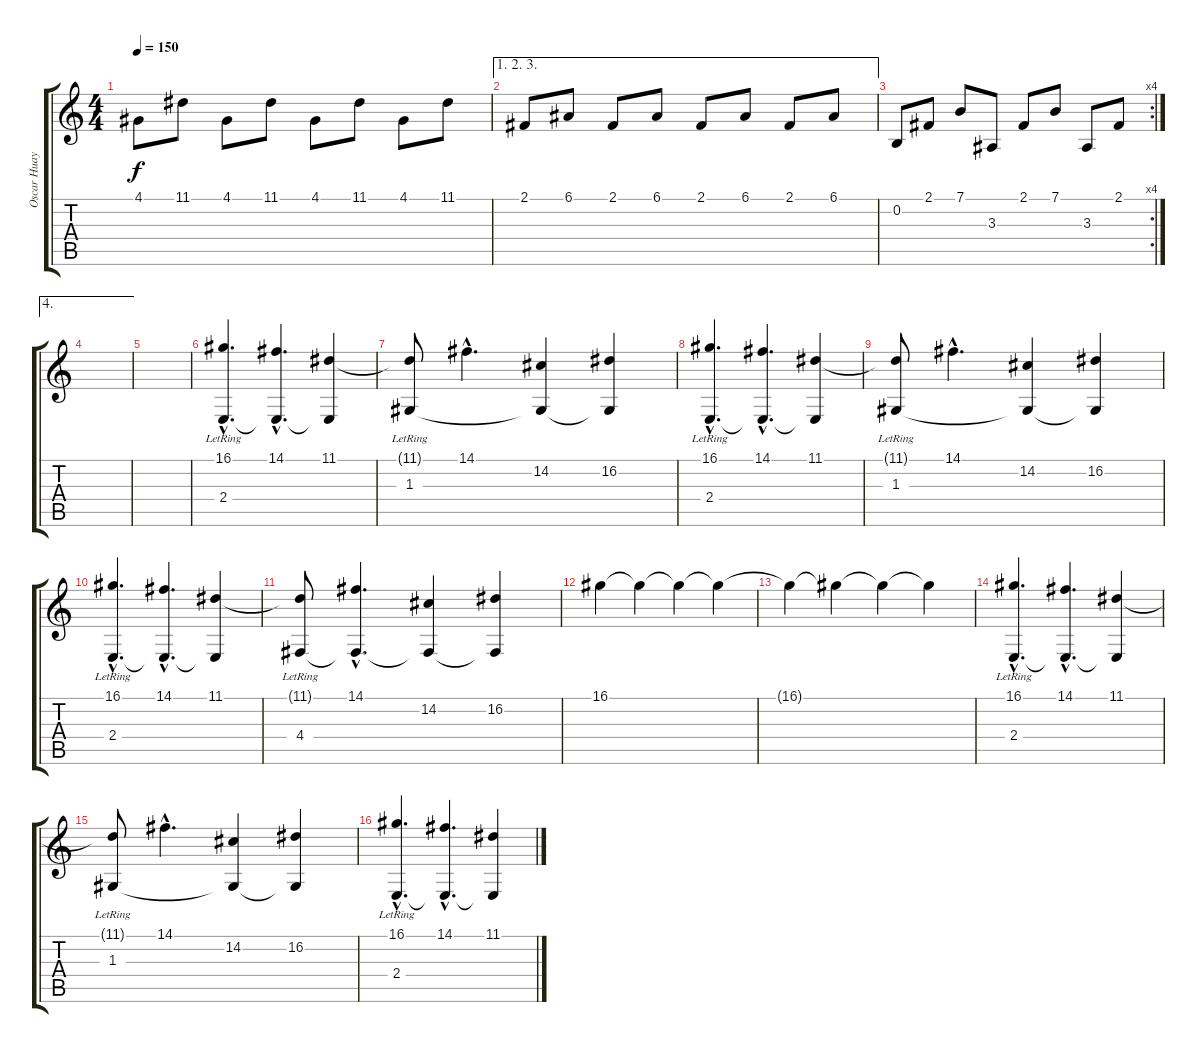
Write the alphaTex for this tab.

\track ("Oscar Huayon (piano)" "Oscar Huay") {instrument acousticgrandpiano}
\staff {score tabs}
\tuning (E4 B3 G3 D3 A2 E2) {hide}
\ts (4 4)
\tempo 150
\clef g2
\ks c
4.1.8{dy f} 11.1.8 4.1.8 11.1.8 4.1.8 11.1.8 4.1.8 11.1.8 |
\ae (1 2 3)
2.1.8 6.1.8 2.1.8 6.1.8 2.1.8 6.1.8 2.1.8 6.1.8 |
\rc 4
0.2.8 2.1.8 7.1.8 3.3.8 2.1.8 7.1.8 3.3.8 2.1.8 |
\ae 4
|
|
(16.1{hac} 2.4{hac lr}).4{d} (14.1{hac} 2.4{hac t}).4{d} (11.1 2.4{t}).4 |
(11.1{t} 1.3{lr}).8 14.1{hac}.4{d} (14.2 1.3{t}).4 (16.2 1.3{t}).4 |
(16.1{hac} 2.4{hac lr}).4{d} (14.1{hac} 2.4{hac t}).4{d} (11.1 2.4{t}).4 |
(11.1{t} 1.3{lr}).8 14.1{hac}.4{d} (14.2 1.3{t}).4 (16.2 1.3{t}).4 |
(16.1{hac} 2.4{hac lr}).4{d} (14.1{hac} 2.4{hac t}).4{d} (11.1 2.4{t}).4 |
(11.1{t} 4.4{lr}).8 (14.1{hac} 4.4{hac t}).4{d} (14.2 4.4{t}).4 (16.2 4.4{t}).4 |
16.1.4 16.1{t}.4 16.1{t}.4 16.1{t}.4 |
16.1{t}.4 16.1{t}.4 16.1{t}.4 16.1{t}.4 |
(16.1{hac} 2.4{hac lr}).4{d} (14.1{hac} 2.4{hac t}).4{d} (11.1 2.4{t}).4 |
(11.1{t} 1.3{lr}).8 14.1{hac}.4{d} (14.2 1.3{t}).4 (16.2 1.3{t}).4 |
(16.1{hac} 2.4{hac lr}).4{d} (14.1{hac} 2.4{hac t}).4{d} (11.1 2.4{t}).4
